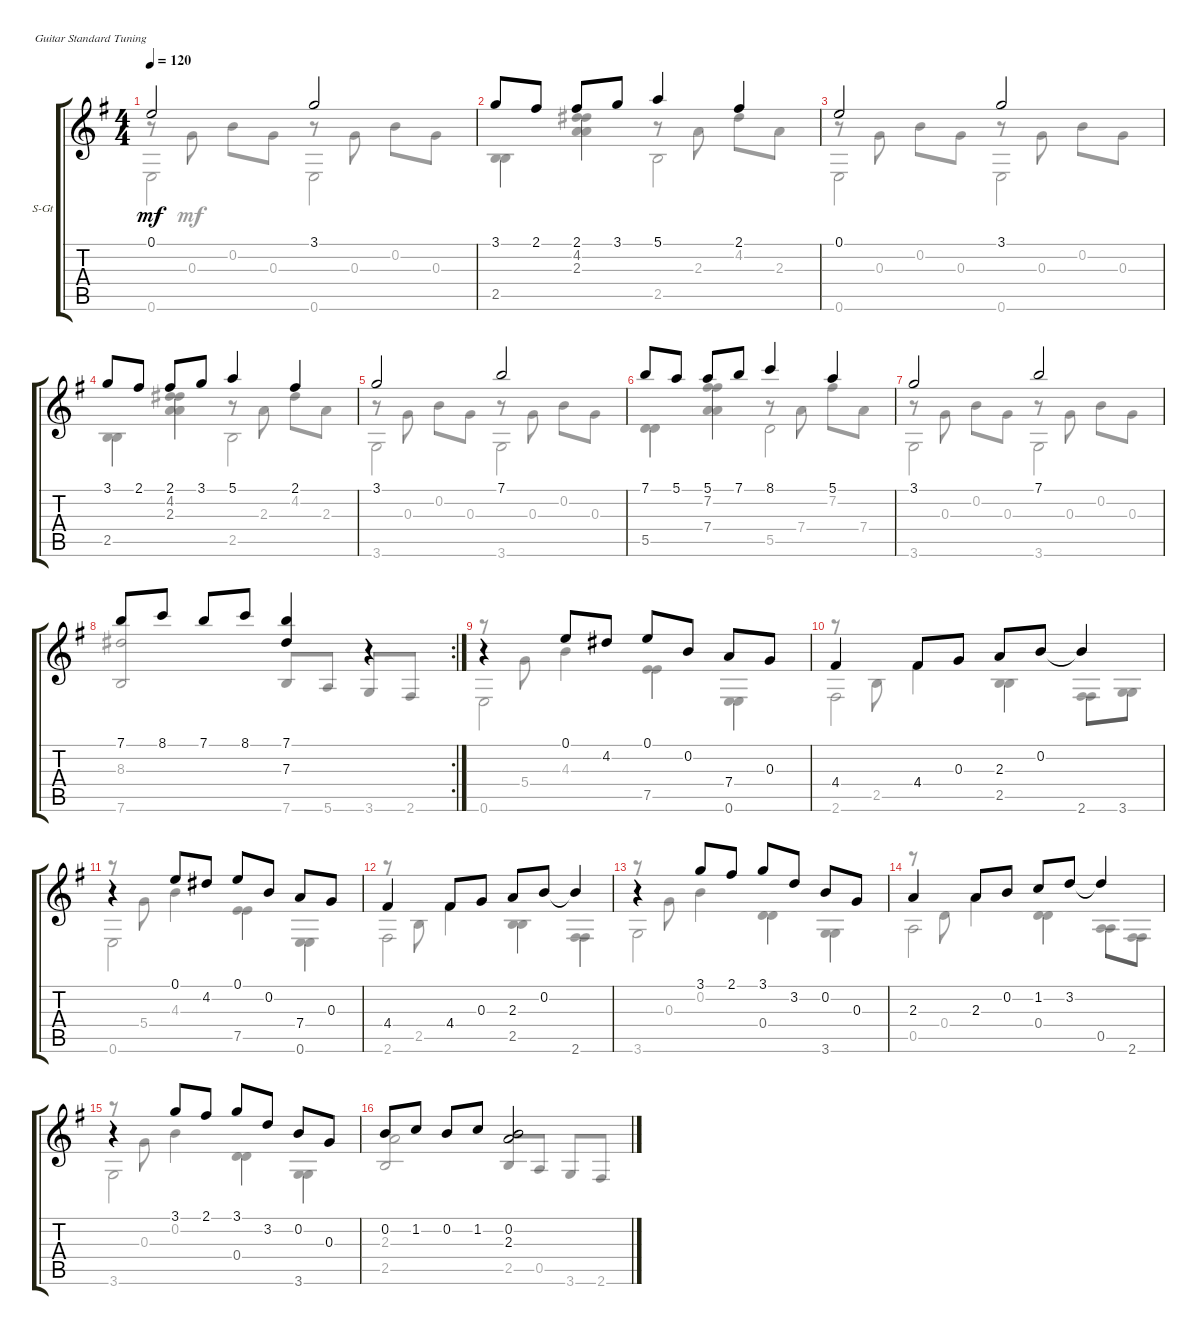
\defaultSystemsLayout 4
\bracketExtendMode groupsimilarinstruments
\firstSystemTrackNameOrientation horizontal
\otherSystemsTrackNameOrientation horizontal
\track ("Steel Guitar" "S-Gt") {instrument acousticguitarsteel}
\staff {score tabs}
\tuning (E4 B3 G3 D3 A2 E2)
\voice
\ts (4 4)
\tempo 120
\clef g2
\scale
0.395973
\ks eminor
0.1.2{dy mf instrument acousticguitarsteel} 3.1.2 |
\scale
0.322148 3.1.8 2.1.8 2.1.8 3.1.8 5.1.4 2.1.4 |
\scale
0.281879 0.1.2 3.1.2 |
3.1.8 2.1.8 2.1.8 3.1.8 5.1.4 2.1.4 |
3.1.2 7.1.2 |
7.1.8 5.1.8 5.1.8 7.1.8 8.1.4 5.1.4 |
3.1.2 7.1.2 |
\rc 2
7.1.8 8.1.8 7.1.8 8.1.8 (7.1 7.3).4 r.4 |
r.4 0.1.8 4.2.8 0.1.8 0.2.8 7.4.8 0.3.8 |
4.4.4 4.4.8 0.3.8 2.3.8 0.2.8 0.2{t}.4 |
r.4 0.1.8 4.2.8 0.1.8 0.2.8 7.4.8 0.3.8 |
4.4.4 4.4.8 0.3.8 2.3.8 0.2.8 0.2{t}.4 |
r.4 3.1.8 2.1.8 3.1.8 3.2.8 0.2.8 0.3.8 |
2.3.4 2.3.8 0.2.8 1.2.8 3.2.8 3.2{t}.4 |
r.4 3.1.8 2.1.8 3.1.8 3.2.8 0.2.8 0.3.8 |
0.2.8 1.2.8 0.2.8 1.2.8 (2.3 0.2).2
\voice
\clef g2
\ottava regular
\simile none
\scale
0.395973
\ks eminor
r.8{dy mf} 0.3.8 0.2.8 0.3.8 r.8 0.3.8 0.2.8 0.3.8 |
\scale
0.322148 2.5.4 (4.2 2.3).4 r.8 2.3.8 4.2.8 2.3.8 |
\scale
0.281879 r.8 0.3.8 0.2.8 0.3.8 r.8 0.3.8 0.2.8 0.3.8 |
2.5.4 (4.2 2.3).4 r.8 2.3.8 4.2.8 2.3.8 |
r.8 0.3.8 0.2.8 0.3.8 r.8 0.3.8 0.2.8 0.3.8 |
5.5.4 (7.2 7.4).4 r.8 7.4.8 7.2.8 7.4.8 |
r.8 0.3.8 0.2.8 0.3.8 r.8 0.3.8 0.2.8 0.3.8 |
|
r.8 5.4.8 4.3.4 7.5.4 0.6.4 |
r.8 2.5.8 4.4.4 2.5.4 2.6.8 3.6.8 |
r.8 5.4.8 4.3.4 7.5.4 0.6.4 |
r.8 2.5.8 4.4.4 2.5.4 2.6.4 |
r.8 0.3.8 0.2.4 0.4.4 3.6.4 |
r.8 0.4.8 2.3.4 0.4.4 0.5.8 2.6.8 |
r.8 0.3.8 0.2.4 0.4.4 3.6.4 |
\voice
\clef g2
\ottava regular
\simile none
\scale
0.395973
\ks eminor
0.6.2{dy mf} 0.6.2 |
\scale
0.322148 2.5.4 (2.3 4.2).4 2.5.2 |
\scale
0.281879 0.6.2 0.6.2 |
2.5.4 (2.3 4.2).4 2.5.2 |
3.6.2 3.6.2 |
5.5.4 (7.4 7.2).4 5.5.2 |
3.6.2 3.6.2 |
(7.6 8.3).2{beam invert} 7.6.8{beam invert} 5.6.8 3.6.8{beam invert} 2.6.8 |
0.6.2 7.5.4 0.6.4 |
2.6.2 2.5.4 2.6.8 3.6.8 |
0.6.2 7.5.4 0.6.4 |
2.6.2 2.5.4 2.6.4 |
3.6.2 0.4.4 3.6.4 |
0.5.2 0.4.4 0.5.8 2.6.8 |
3.6.2 0.4.4 3.6.4 |
(2.5 2.3).2{beam invert} 2.5.8{beam invert} 0.5.8 3.6.8{beam invert} 2.6.8
